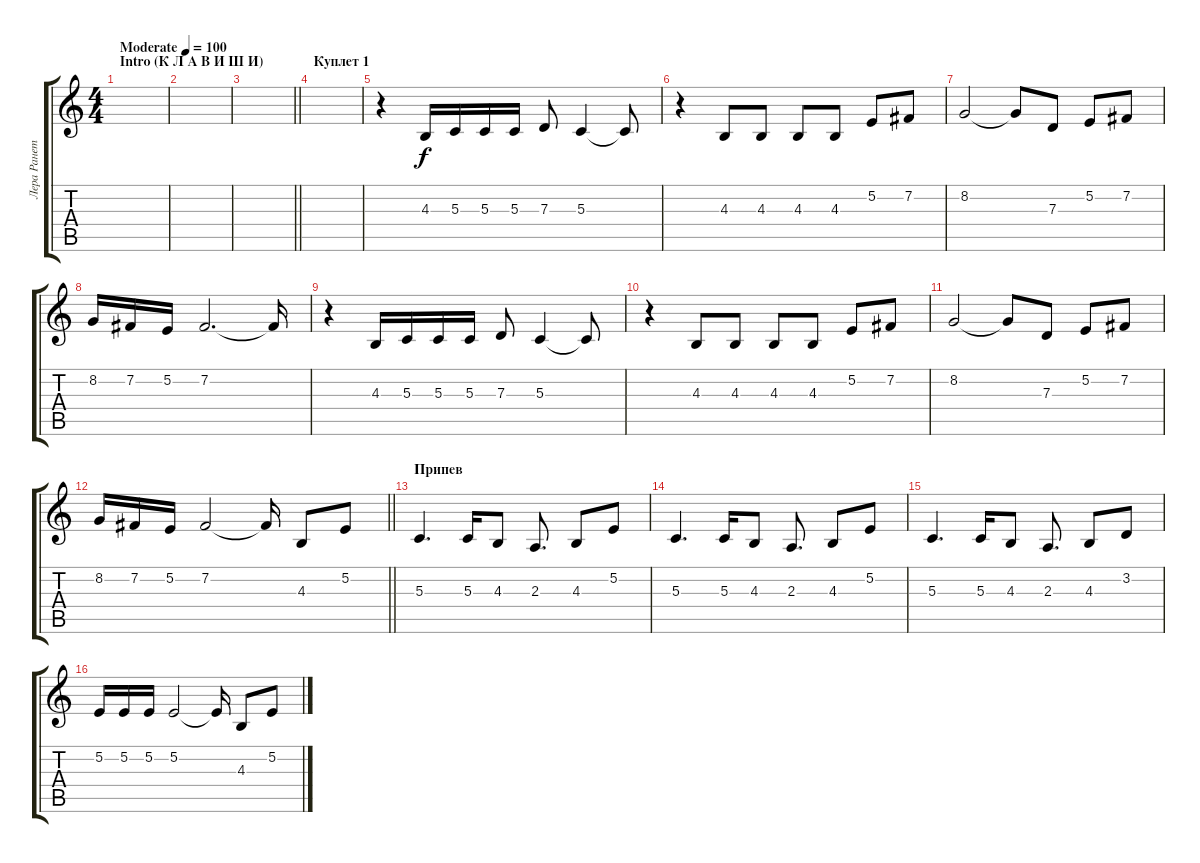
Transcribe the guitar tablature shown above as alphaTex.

\track ("Лера Ранетка" "Лера Ранет") {instrument viola}
\staff {score tabs}
\tuning (E4 B3 G3 D3 A2 E2) {hide}
\ts (4 4)
\section ("" "Intro (К Л А В И Ш И)")
\tempo (100 "Moderate")
\clef g2
\ks c
|
|
\barLineRight lightlight
|
\section ("" "Куплет 1")
|
r.4 4.3.16 5.3.16 5.3.16 5.3.16 7.3.8 5.3.4 5.3{t}.8 |
r.4 4.3.8 4.3.8 4.3.8 4.3.8 5.2.8 7.2.8 |
8.2.2 8.2{t}.8 7.3.8 5.2.8 7.2.8 |
8.2.16 7.2.16 5.2.16 7.2.2{d} 7.2{t}.16 |
r.4 4.3.16 5.3.16 5.3.16 5.3.16 7.3.8 5.3.4 5.3{t}.8 |
r.4 4.3.8 4.3.8 4.3.8 4.3.8 5.2.8 7.2.8 |
8.2.2 8.2{t}.8 7.3.8 5.2.8 7.2.8 |
\barLineRight lightlight
8.2.16 7.2.16 5.2.16 7.2.2 7.2{t}.16 4.3.8 5.2.8 |
\section ("" "Припев")
5.3.4{d} 5.3.16 4.3.8 2.3.8{d} 4.3.8 5.2.8 |
5.3.4{d} 5.3.16 4.3.8 2.3.8{d} 4.3.8 5.2.8 |
5.3.4{d} 5.3.16 4.3.8 2.3.8{d} 4.3.8 3.2.8 |
5.2.16 5.2.16 5.2.16 5.2.2 5.2{t}.16 4.3.8 5.2.8
